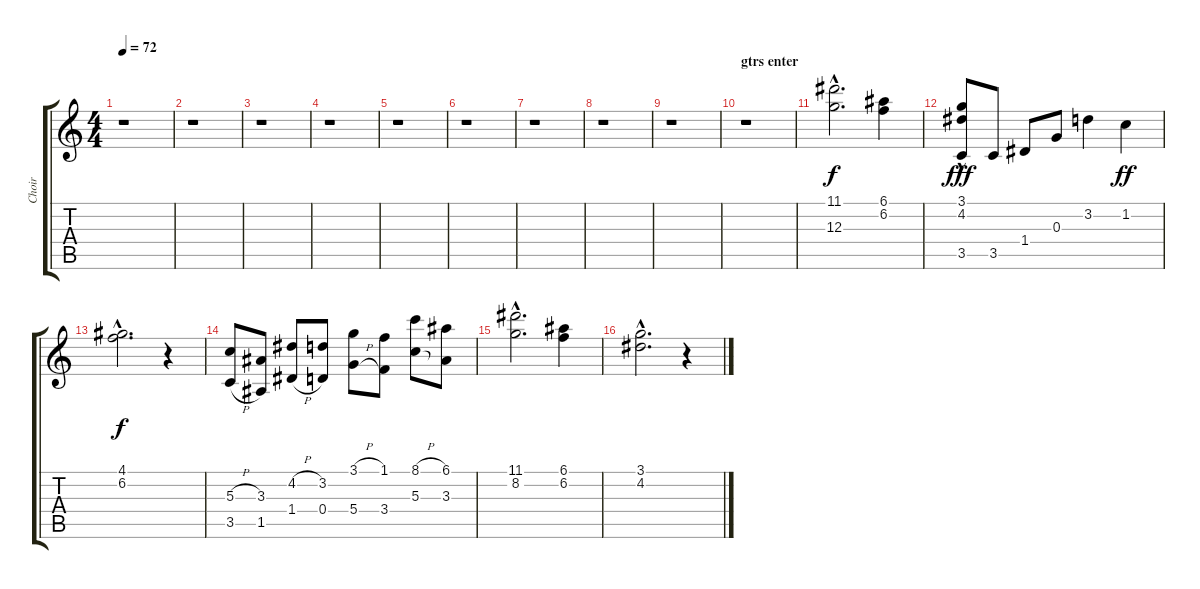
\track ("Choir" "Choir") {instrument flute}
\staff {score tabs}
\tuning (E5 B4 G4 D4 A3 E3) {hide}
\ts (4 4)
\tempo 72
\clef g2
\ks c
r.1{dy f} |
r.1 |
r.1 |
r.1 |
r.1 |
r.1 |
r.1 |
r.1 |
r.1 |
\section ("" "gtrs enter")
r.1 |
(11.1{hac} 12.3{hac}).2{d} (6.1 6.2).4 |
(3.1{hac} 4.2{hac} 3.5).8{dy fff} 3.5.8 1.4.8 0.3.8 3.2.4 1.2.4{dy ff} |
(4.1{hac} 6.2{hac}).2{d dy f} r.4 |
(5.3{h} 3.5{h}).8 (3.3 1.5).8 (4.2{h} 1.4{h}).8 (3.2 0.4).8 (3.1{h} 5.4{h}).8 (1.1 3.4).8 (8.1{h} 5.3{h}).8 (6.1 3.3).8 |
(11.1{hac} 8.2{hac}).2{d} (6.1 6.2).4 |
(3.1{hac} 4.2{hac}).2{d} r.4
